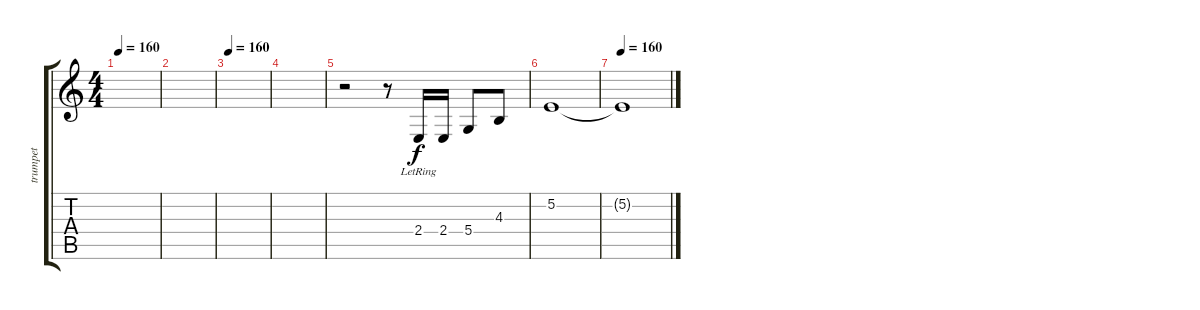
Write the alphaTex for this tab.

\track ("trumpet" "trumpet") {instrument trumpet}
\staff {score tabs}
\tuning (E4 B3 G3 D3 A2 E2) {hide}
\ts (4 4)
\tempo 160
\clef g2
\ks c
|
|
\tempo 160
|
|
r.2 r.8 2.4{lr}.16 2.4.16 5.4.8 4.3.8 |
5.2.1 |
\tempo 160
5.2{t}.1
